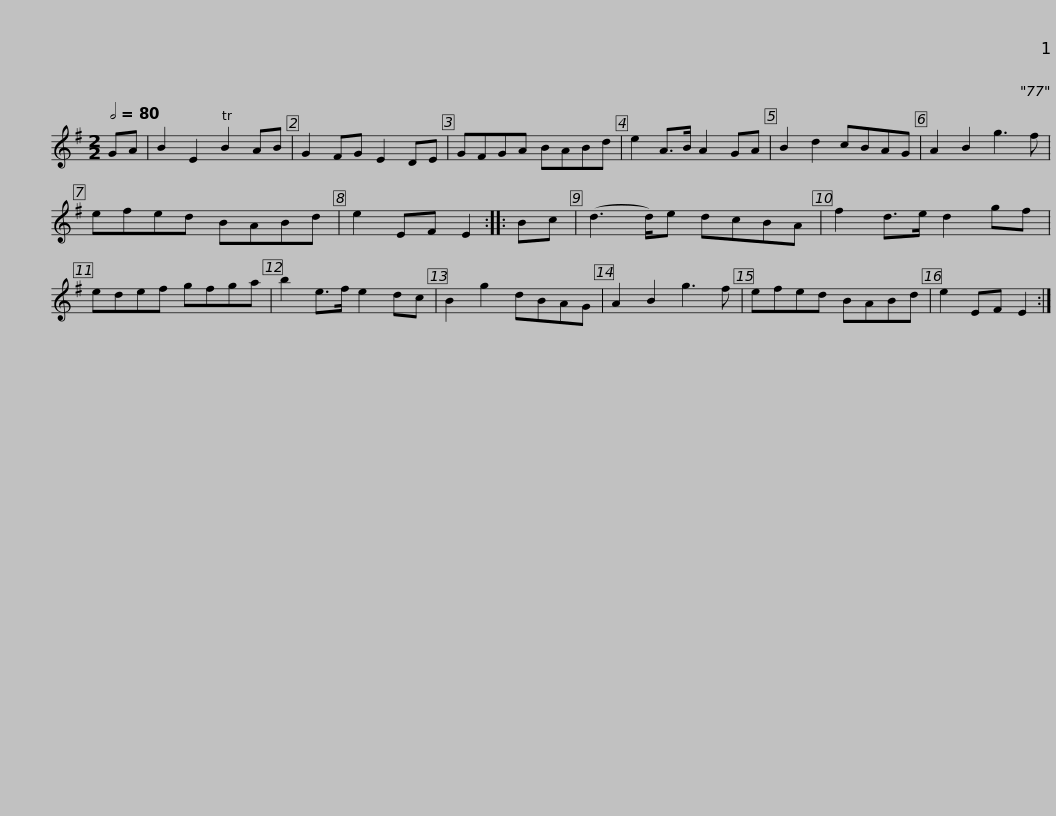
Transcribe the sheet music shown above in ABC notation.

X:1
L:1/8
Q:1/2=80
M:2/2
I:linebreak $
K:G
V:1 treble
V:1
 GA | B2 E2 B2 AB | G2 FG E2 DE | GFGA BABd | e2 A>B A2 GA |$ %5
 B2 d2 cBAG | A2 B2 g3 f | efed BABd | e2 EF E2 ::$ Bc | %10
 (d3 d/)e dcBA | f2 d>e d2 gf | edef gfga | b2 e>f e2 dc |$ B2 g2 dBAG | %15
 A2 B2 g3 f | efed BABd | e2 EF E2 :| %18
